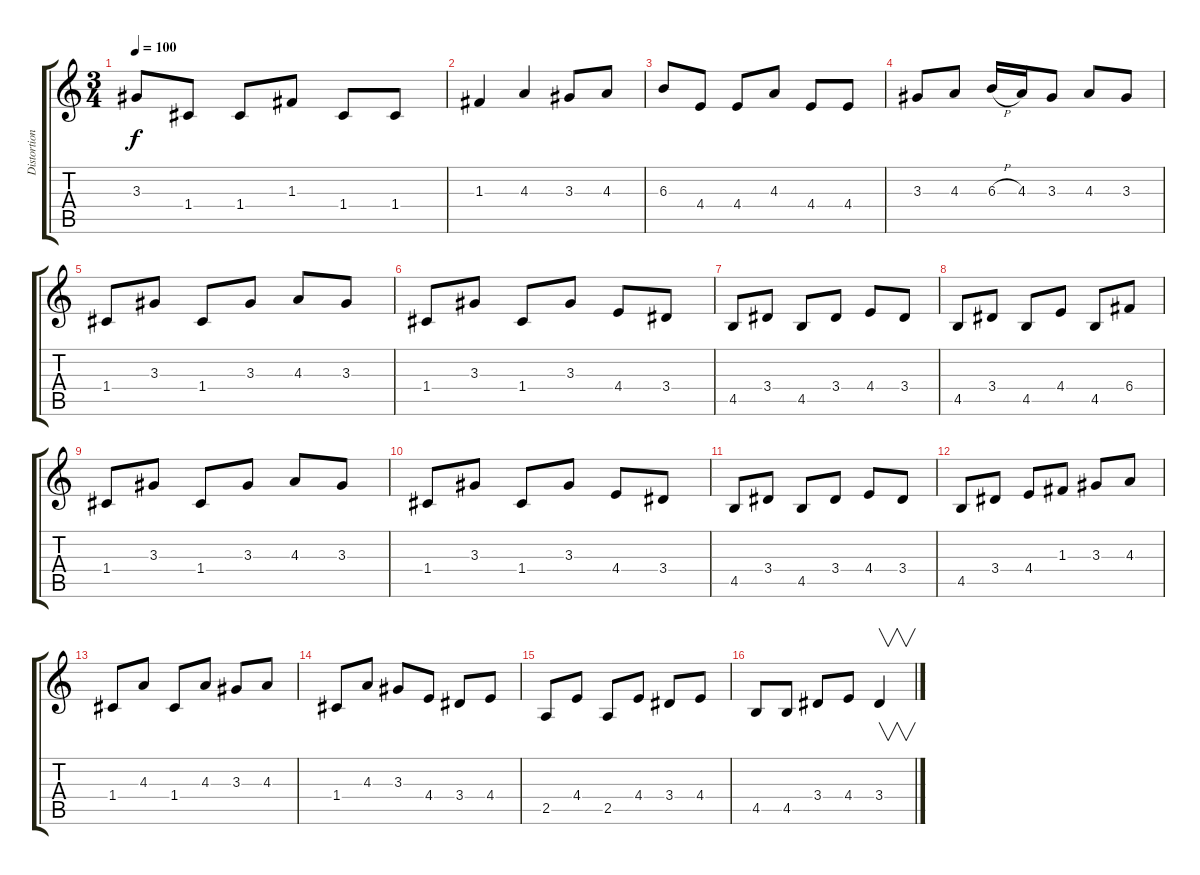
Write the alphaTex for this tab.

\track ("Distortion 1" "Distortion") {instrument distortionguitar}
\staff {score tabs}
\tuning (D4 A3 F3 C3 G2 D2) {hide}
\ts (3 4)
\tempo 100
\clef g2
\ks c
3.3.8{dy f} 1.4.8 1.4.8 1.3.8 1.4.8 1.4.8 |
1.3.4 4.3.4 3.3.8 4.3.8 |
6.3.8 4.4.8 4.4.8 4.3.8 4.4.8 4.4.8 |
3.3.8 4.3.8 6.3{h}.16 4.3.16 3.3.8 4.3.8 3.3.8 |
1.4.8 3.3.8 1.4.8 3.3.8 4.3.8 3.3.8 |
1.4.8 3.3.8 1.4.8 3.3.8 4.4.8 3.4.8 |
4.5.8 3.4.8 4.5.8 3.4.8 4.4.8 3.4.8 |
4.5.8 3.4.8 4.5.8 4.4.8 4.5.8 6.4.8 |
1.4.8 3.3.8 1.4.8 3.3.8 4.3.8 3.3.8 |
1.4.8 3.3.8 1.4.8 3.3.8 4.4.8 3.4.8 |
4.5.8 3.4.8 4.5.8 3.4.8 4.4.8 3.4.8 |
4.5.8 3.4.8 4.4.8 1.3.8 3.3.8 4.3.8 |
1.4.8 4.3.8 1.4.8 4.3.8 3.3.8 4.3.8 |
1.4.8 4.3.8 3.3.8 4.4.8 3.4.8 4.4.8 |
2.5.8 4.4.8 2.5.8 4.4.8 3.4.8 4.4.8 |
4.5.8 4.5.8 3.4.8 4.4.8 3.4.4{v}
